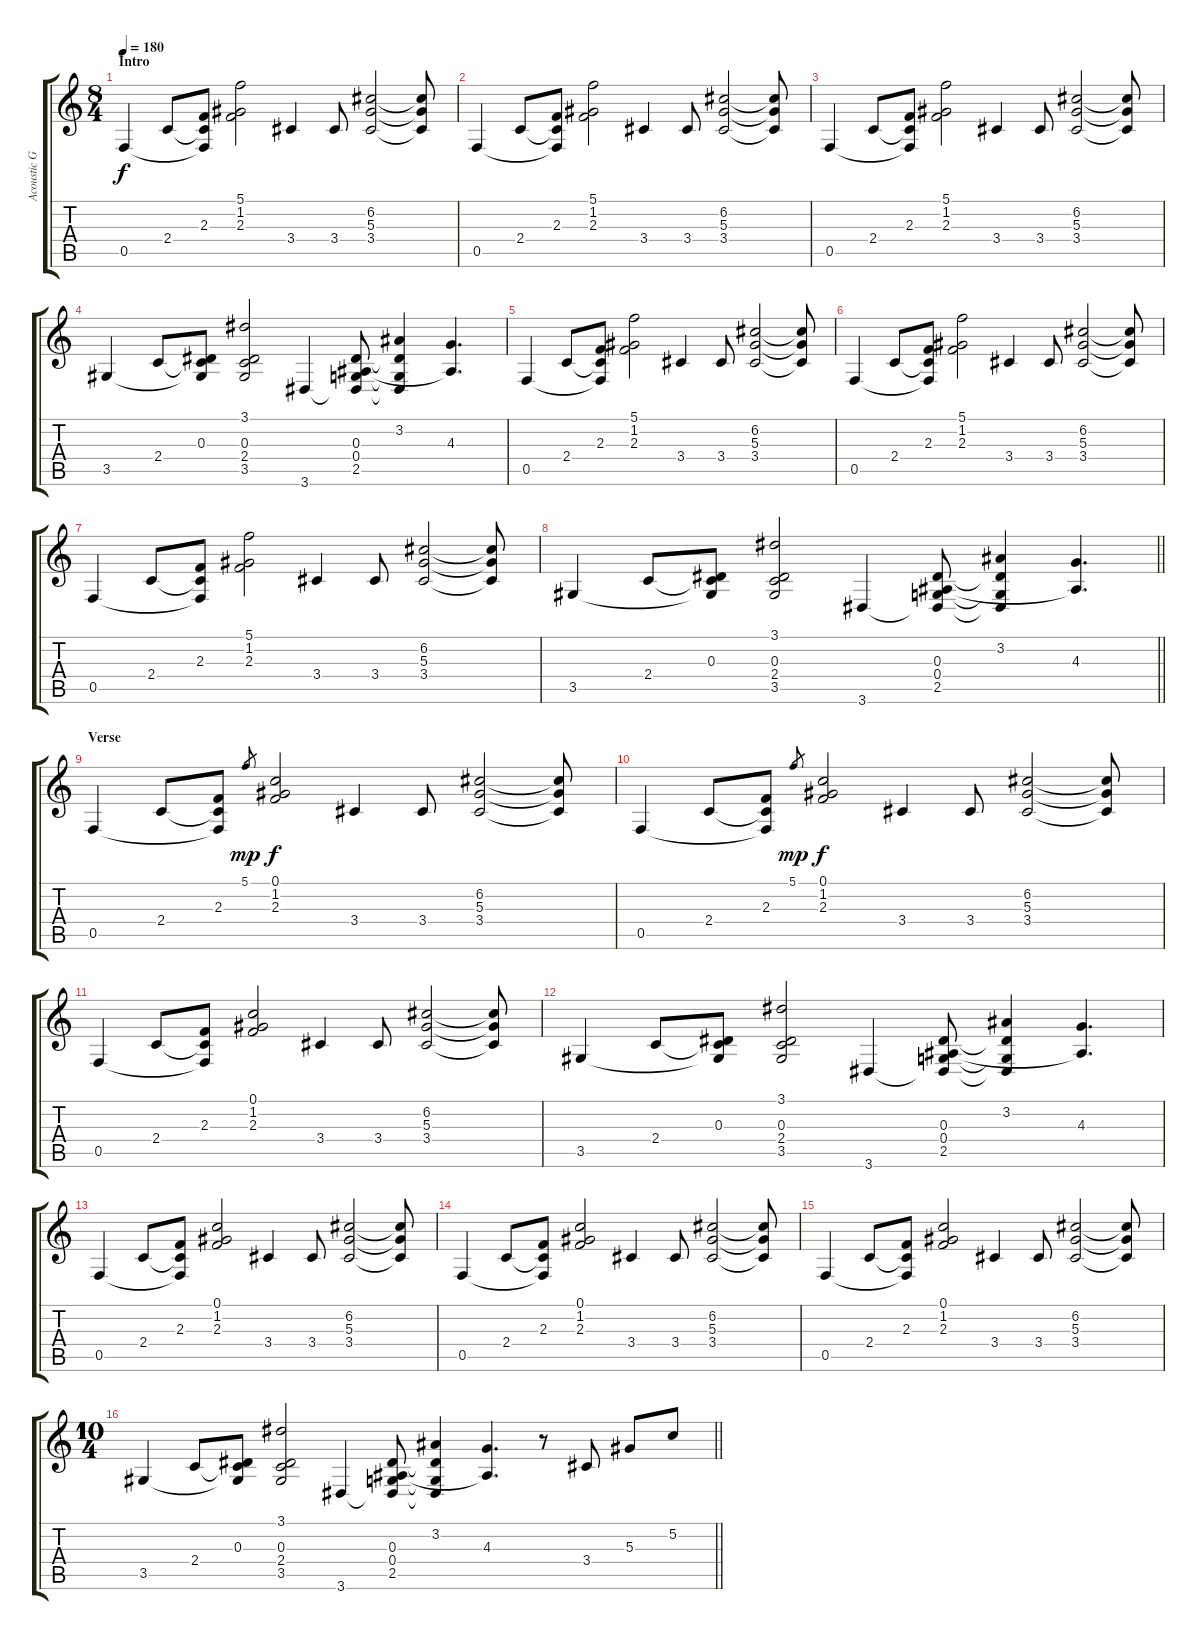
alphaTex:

\track ("Acoustic Guitar 4" "Acoustic G") {instrument acousticguitarnylon}
\staff {score tabs}
\tuning (C4 G3 Eb3 Bb2 F2 C2) {hide}
\ts (8 4)
\section ("" "Intro")
\tempo 180
\clef g2
\ks c
0.5.4{dy f instrument acousticguitarnylon} 2.4.8 (2.3 2.4{t} 0.5{t}).8 (5.1 1.2 2.3).2{volume 7 instrument electricguitarjazz} 3.4.4{volume 14 instrument acousticguitarnylon} 3.4.8 (6.2 5.3 3.4).2 (6.2{t} 5.3{t} 3.4{t}).8 |
0.5.4 2.4.8 (2.3 2.4{t} 0.5{t}).8 (5.1 1.2 2.3).2{volume 9 instrument electricguitarjazz} 3.4.4{volume 14 instrument acousticguitarnylon} 3.4.8 (6.2 5.3 3.4).2 (6.2{t} 5.3{t} 3.4{t}).8 |
0.5.4 2.4.8 (2.3 2.4{t} 0.5{t}).8 (5.1 1.2 2.3).2{volume 9 instrument electricguitarjazz} 3.4.4{volume 14 instrument acousticguitarnylon} 3.4.8 (6.2 5.3 3.4).2 (6.2{t} 5.3{t} 3.4{t}).8 |
3.5.4 2.4.8 (0.3 2.4{t} 3.5{t}).8 (3.1 0.3 2.4 3.5).2 3.6.4 (0.3 0.4 2.5 3.6{t}).8 (3.2 0.3{t} 2.5{t} 3.6{t}).4 (4.3 0.4{t}).4{d} |
0.5.4 2.4.8 (2.3 2.4{t} 0.5{t}).8 (5.1 1.2 2.3).2{volume 9 instrument electricguitarjazz} 3.4.4{volume 14 instrument acousticguitarnylon} 3.4.8 (6.2 5.3 3.4).2 (6.2{t} 5.3{t} 3.4{t}).8 |
0.5.4 2.4.8 (2.3 2.4{t} 0.5{t}).8 (5.1 1.2 2.3).2{volume 9 instrument electricguitarjazz} 3.4.4{volume 14 instrument acousticguitarnylon} 3.4.8 (6.2 5.3 3.4).2 (6.2{t} 5.3{t} 3.4{t}).8 |
0.5.4 2.4.8 (2.3 2.4{t} 0.5{t}).8 (5.1 1.2 2.3).2{volume 9 instrument electricguitarjazz} 3.4.4{volume 14 instrument acousticguitarnylon} 3.4.8 (6.2 5.3 3.4).2 (6.2{t} 5.3{t} 3.4{t}).8 |
\barLineRight lightlight
3.5.4 2.4.8 (0.3 2.4{t} 3.5{t}).8 (3.1 0.3 2.4 3.5).2 3.6.4 (0.3 0.4 2.5 3.6{t}).8 (3.2 0.3{t} 2.5{t} 3.6{t}).4 (4.3 0.4{t}).4{d} |
\section ("" "Verse")
0.5.4 2.4.8 (2.3 2.4{t} 0.5{t}).8 5.1.8{gr dy mp} (0.1 1.2 2.3).2{dy f} 3.4.4 3.4.8 (6.2 5.3 3.4).2 (6.2{t} 5.3{t} 3.4{t}).8 |
0.5.4 2.4.8 (2.3 2.4{t} 0.5{t}).8 5.1.8{gr dy mp} (0.1 1.2 2.3).2{dy f} 3.4.4 3.4.8 (6.2 5.3 3.4).2 (6.2{t} 5.3{t} 3.4{t}).8 |
0.5.4 2.4.8 (2.3 2.4{t} 0.5{t}).8 (0.1 1.2 2.3).2 3.4.4 3.4.8 (6.2 5.3 3.4).2 (6.2{t} 5.3{t} 3.4{t}).8 |
3.5.4 2.4.8 (0.3 2.4{t} 3.5{t}).8 (3.1 0.3 2.4 3.5).2 3.6.4 (0.3 0.4 2.5 3.6{t}).8 (3.2 0.3{t} 2.5{t} 3.6{t}).4 (4.3 0.4{t}).4{d} |
0.5.4 2.4.8 (2.3 2.4{t} 0.5{t}).8 (0.1 1.2 2.3).2 3.4.4 3.4.8 (6.2 5.3 3.4).2 (6.2{t} 5.3{t} 3.4{t}).8 |
0.5.4 2.4.8 (2.3 2.4{t} 0.5{t}).8 (0.1 1.2 2.3).2 3.4.4 3.4.8 (6.2 5.3 3.4).2 (6.2{t} 5.3{t} 3.4{t}).8 |
0.5.4 2.4.8 (2.3 2.4{t} 0.5{t}).8 (0.1 1.2 2.3).2 3.4.4 3.4.8 (6.2 5.3 3.4).2 (6.2{t} 5.3{t} 3.4{t}).8 |
\ts (10 4)
\barLineRight lightlight
3.5.4 2.4.8 (0.3 2.4{t} 3.5{t}).8 (3.1 0.3 2.4 3.5).2 3.6.4 (0.3 0.4 2.5 3.6{t}).8 (3.2 0.3{t} 2.5{t} 3.6{t}).4 (4.3 0.4{t}).4{d} r.8{volume 9 instrument electricguitarjazz} 3.4.8 5.3.8 5.2.8
